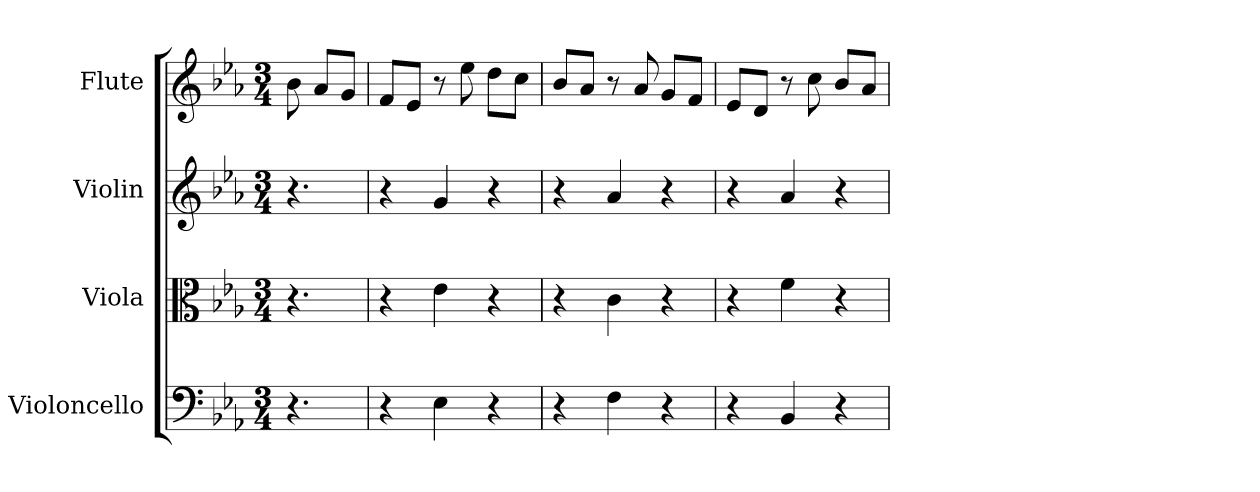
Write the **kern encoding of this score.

**kern	**kern	**kern	**kern
*part4	*part3	*part2	*part1
*staff4	*staff3	*staff2	*staff1
*I"Violoncello	*I"Viola	*I"Violin	*I"Flute
*I'Vc	*I'Vla	*I'Vln	*I'Fl
*clefF4	*clefC3	*	*
*k[b-e-a-]	*k[b-e-a-]	*k[b-e-a-]	*k[b-e-a-]
*E-:	*E-:	*E-:	*E-:
*M3/4	*M3/4	*M3/4	*M3/4
*MM130	*MM130	*MM130	*MM130
=	=	=	=
4.r	4.r	4.r	8b-
.	.	.	8a-L
.	.	.	8gJ
=1	=1	=1	=1
4r	4r	4r	8fL
.	.	.	8e-J
4E-	4e-	4g	8r
.	.	.	8ee-
4r	4r	4r	8ddL
.	.	.	8ccJ
=2	=2	=2	=2
4r	4r	4r	8b-L
.	.	.	8a-J
4F	4c	4a-	8r
.	.	.	8a-
4r	4r	4r	8gL
.	.	.	8fJ
=3	=3	=3	=3
4r	4r	4r	8e-L
.	.	.	8dJ
4BB-	4f	4a-	8r
.	.	.	8cc
4r	4r	4r	8b-L
.	.	.	8a-J
=	=	=	=
*-	*-	*-	*-
